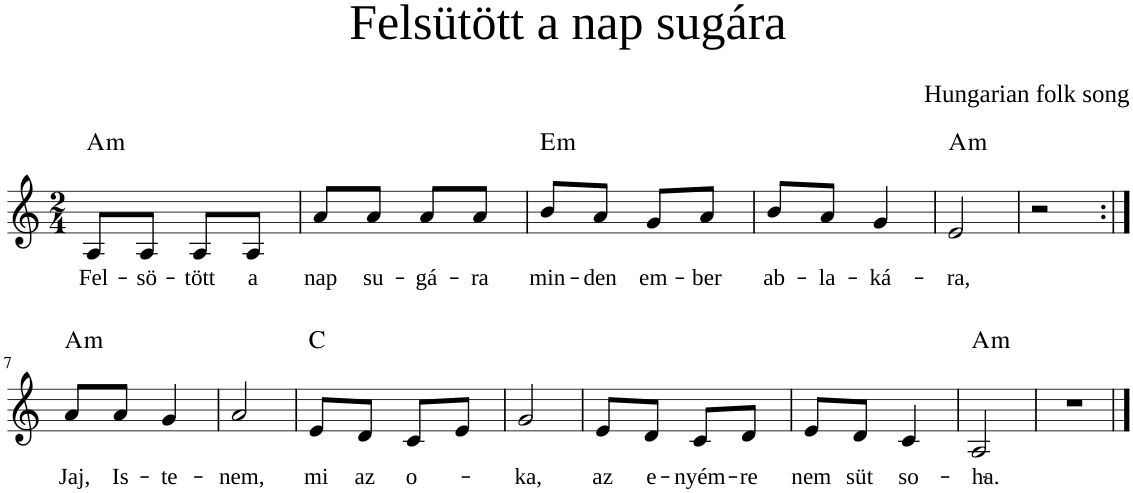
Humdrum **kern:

**kern	**text	**harte
*part1	*part1	*part1
*staff1	*staff1	*
*I"Choir	*	*
*I'Ch	*	*
*clefG2	*	*
*k[]	*	*
*M2/4	*	*
=1	=1	=1
!	!LO:LY:b	!LO:H:kt=m
8A/L	Fel-	A:min
!	!LO:LY:b	!
8A/J	-sö-	.
!	!LO:LY:b	!
8A/L	-tött	.
!	!LO:LY:b	!
8A/J	a	.
=2	=2	=2
!	!LO:LY:b	!
8a/L	nap	.
!	!LO:LY:b	!
8a/J	su-	.
!	!LO:LY:b	!
8a/L	-gá-	.
!	!LO:LY:b	!
8a/J	-ra	.
=3	=3	=3
!	!LO:LY:b	!LO:H:kt=m
8b/L	min-	E:min
!	!LO:LY:b	!
8a/J	-den	.
!	!LO:LY:b	!
8g/L	em-	.
!	!LO:LY:b	!
8a/J	-ber	.
=4	=4	=4
!	!LO:LY:b	!
8b/L	ab-	.
!	!LO:LY:b	!
8a/J	-la-	.
!	!LO:LY:b	!
4g/	-ká-	.
=5	=5	=5
!	!LO:LY:b	!LO:H:kt=m
2e/	-ra,	A:min
=6	=6	=6
2r	.	.
!!LO:LB:g=z
=7:|!	=7:|!	=7:|!
!	!LO:LY:b	!LO:H:kt=m
8a/L	Jaj,	A:min
!	!LO:LY:b	!
8a/J	Is-	.
!	!LO:LY:b	!
4g/	-te-	.
=8	=8	=8
!	!LO:LY:b	!
2a/	-nem,	.
=9	=9	=9
!	!LO:LY:b	!
8e/L	mi	C:maj
!	!LO:LY:b	!
8d/J	az	.
!	!LO:LY:b	!
8c/L	o-	.
8e/J	.	.
=10	=10	=10
!	!LO:LY:b	!
2g/	-ka,	.
=11	=11	=11
!	!LO:LY:b	!
8e/L	az	.
!	!LO:LY:b	!
8d/J	e-	.
!	!LO:LY:b	!
8c/L	-nyém-	.
!	!LO:LY:b	!
8d/J	-re	.
=12	=12	=12
!	!LO:LY:b	!
8e/L	nem	.
!	!LO:LY:b	!
8d/J	süt	.
!	!LO:LY:b	!
4c/	so-	.
=13	=13	=13
!	!LO:LY:b	!LO:H:kt=m
2A/	-ha.-	A:min
=14	=14	=14
2r	.	.
==	==	==
*-	*-	*-
